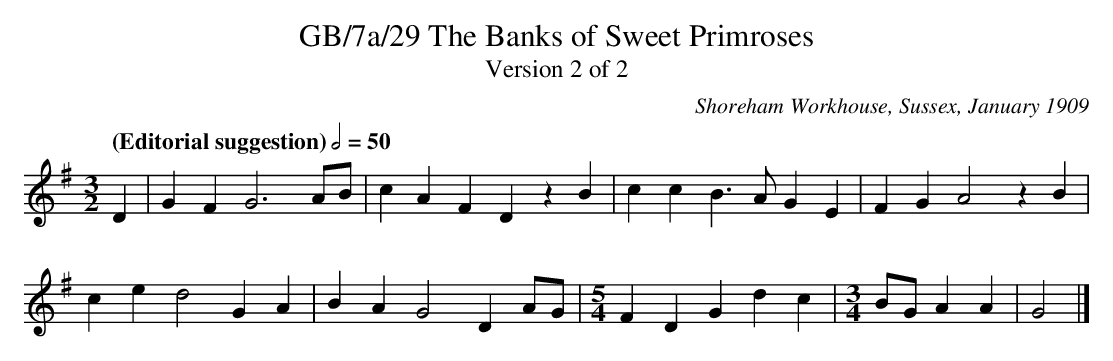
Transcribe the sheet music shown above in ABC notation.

X:1
T:GB/7a/29 The Banks of Sweet Primroses
T:Version 2 of 2
C:Shoreham Workhouse, Sussex, January 1909
L:1/4
Q:"(Editorial suggestion)" 1/2=50
M:3/2
K:G
D | G F G3 A/B/ | c A F D z B | c c B3/2 A/ G E | F G A2 z B |
c e d2 G A | B A G2 D A/G/ |[M:5/4] F D G d c |[M:3/4] B/G/ A A | G2 |]
